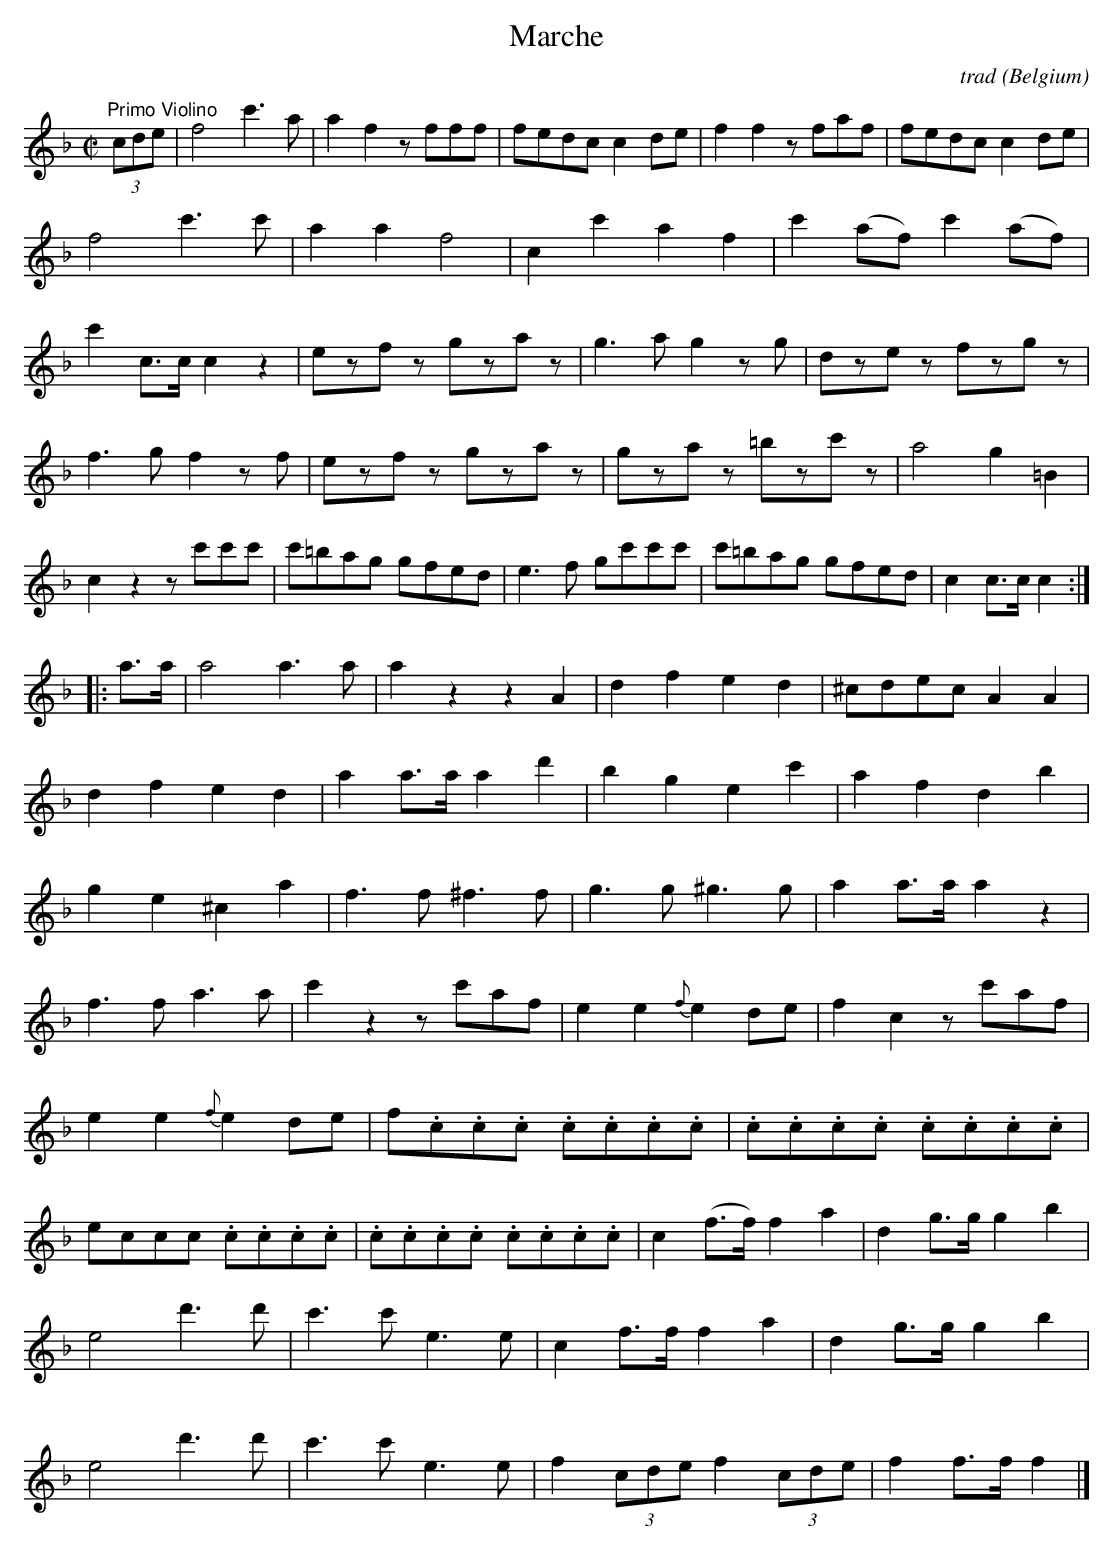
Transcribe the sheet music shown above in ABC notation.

X:1
T:Marche
C:trad
O:Belgium
M:C|
L:1/8
K:Fmaj
[V:1]"Primo Violino"
(3cde|f4 c'2>a2|a2f2 zfff|fedc c2de|f2f2 zfaf|fedc c2de|
f4 c'2>c'2|a2a2 f4|c2c'2 a2f2|c'2(af) c'2(af)|
c'2c>c c2z2|ezfz gzaz|g2>a2 g2zg|dzez fzgz|
f2>g2 f2zf|ezfz gzaz|gzaz =bzc'z|a4 g2=B2|
c2z2 zc'c'c'|c'=bag gfed|e2>f2 gc'c'c'|c'=bag gfed|c2c>c c2:|
|:a>a|a4 a2>a2|a2z2 z2A2|d2f2 e2d2|^cdec A2A2|
d2f2 e2d2|a2a>a a2d'2|b2g2 e2c'2|a2f2 d2b2|
g2e2 ^c2a2|f2>f2 ^f2>f2|g2>g2 ^g2>g2|a2a>a a2z2|
f2>f2 a2>a2|c'2z2 zc'af|e2e2 {f}e2de|f2c2 zc'af|
e2e2 {f}e2de|f.c.c.c .c.c.c.c|.c.c.c.c .c.c.c.c|
eccc .c.c.c.c|.c.c.c.c .c.c.c.c|c2(f>f) f2a2|d2g>g g2b2|
e4 d'2>d'2|c'2>c'2 e2>e2|c2f>f f2a2|d2g>g g2b2|
e4 d'2>d'2|c'2>c'2 e2>e2|f2 (3cde f2 (3cde|f2f>f f2|]
